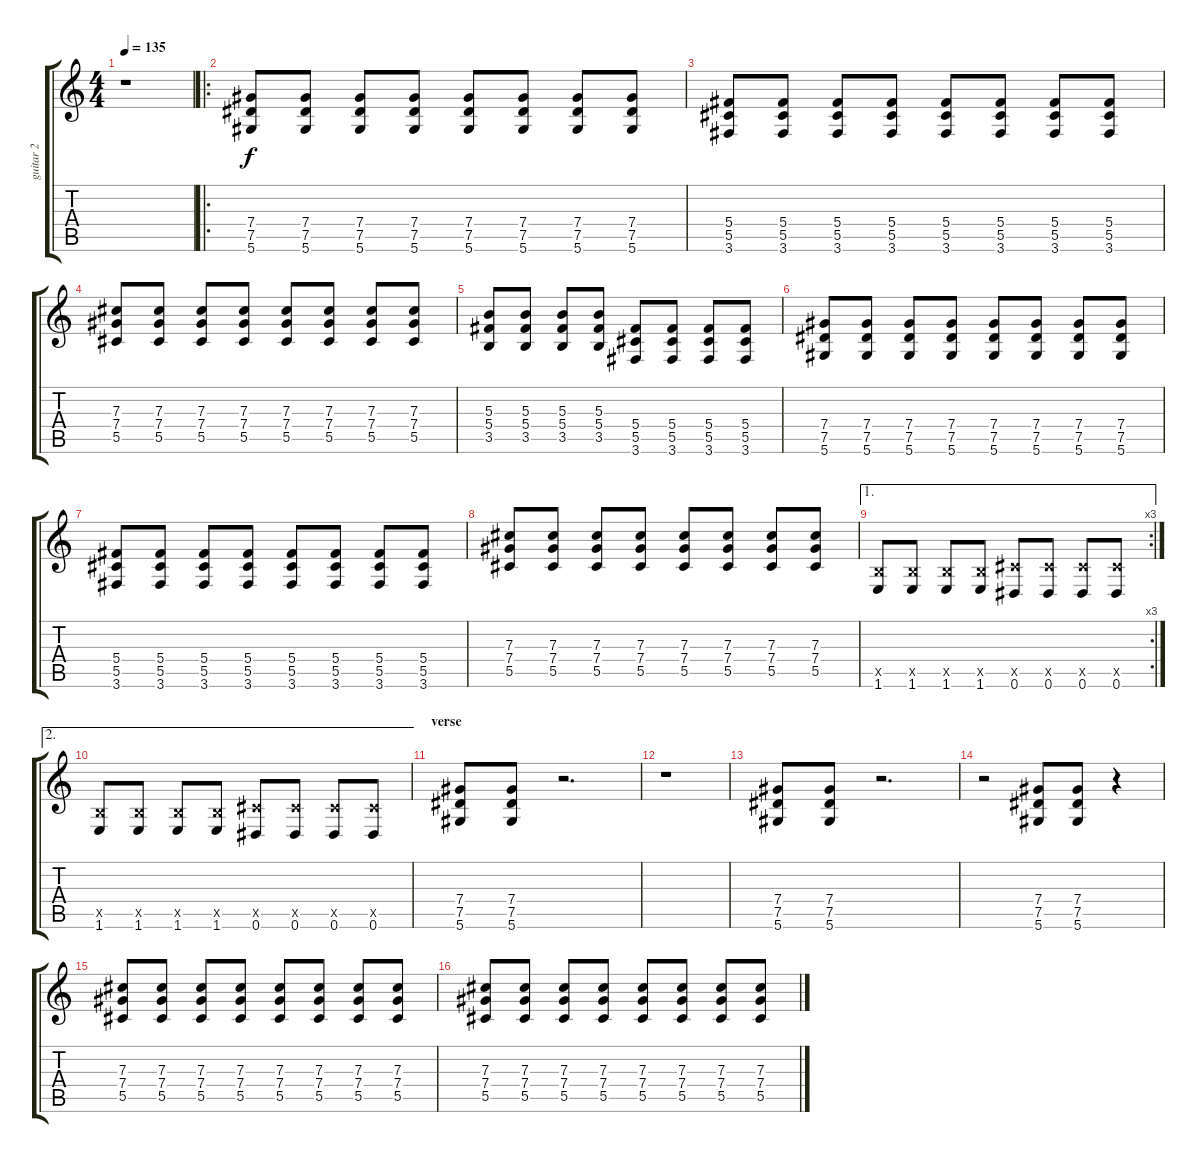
\track ("guitar 2" "guitar 2") {instrument distortionguitar}
\staff {score tabs}
\tuning (Eb4 Bb3 Gb3 Db3 Ab2 Eb2) {hide}
\ts (4 4)
\tempo 135
\clef g2
\ks c
r.1{dy f instrument distortionguitar} |
\ro
(7.4 7.5 5.6).8 (7.4 7.5 5.6).8 (7.4 7.5 5.6).8 (7.4 7.5 5.6).8 (7.4 7.5 5.6).8 (7.4 7.5 5.6).8 (7.4 7.5 5.6).8 (7.4 7.5 5.6).8 |
(5.4 5.5 3.6).8 (5.4 5.5 3.6).8 (5.4 5.5 3.6).8 (5.4 5.5 3.6).8 (5.4 5.5 3.6).8 (5.4 5.5 3.6).8 (5.4 5.5 3.6).8 (5.4 5.5 3.6).8 |
(7.3 7.4 5.5).8 (7.3 7.4 5.5).8 (7.3 7.4 5.5).8 (7.3 7.4 5.5).8 (7.3 7.4 5.5).8 (7.3 7.4 5.5).8 (7.3 7.4 5.5).8 (7.3 7.4 5.5).8 |
(5.3 5.4 3.5).8 (5.3 5.4 3.5).8 (5.3 5.4 3.5).8 (5.3 5.4 3.5).8 (5.4 5.5 3.6).8 (5.4 5.5 3.6).8 (5.4 5.5 3.6).8 (5.4 5.5 3.6).8 |
(7.4 7.5 5.6).8 (7.4 7.5 5.6).8 (7.4 7.5 5.6).8 (7.4 7.5 5.6).8 (7.4 7.5 5.6).8 (7.4 7.5 5.6).8 (7.4 7.5 5.6).8 (7.4 7.5 5.6).8 |
(5.4 5.5 3.6).8 (5.4 5.5 3.6).8 (5.4 5.5 3.6).8 (5.4 5.5 3.6).8 (5.4 5.5 3.6).8 (5.4 5.5 3.6).8 (5.4 5.5 3.6).8 (5.4 5.5 3.6).8 |
(7.3 7.4 5.5).8 (7.3 7.4 5.5).8 (7.3 7.4 5.5).8 (7.3 7.4 5.5).8 (7.3 7.4 5.5).8 (7.3 7.4 5.5).8 (7.3 7.4 5.5).8 (7.3 7.4 5.5).8 |
\ae 1
\rc 3
(3.5{x} 1.6).8 (3.5{x} 1.6).8 (3.5{x} 1.6).8 (3.5{x} 1.6).8 (5.5{x} 0.6).8 (5.5{x} 0.6).8 (5.5{x} 0.6).8 (5.5{x} 0.6).8 |
\ae 2
(3.5{x} 1.6).8 (3.5{x} 1.6).8 (3.5{x} 1.6).8 (3.5{x} 1.6).8 (5.5{x} 0.6).8 (5.5{x} 0.6).8 (5.5{x} 0.6).8 (5.5{x} 0.6).8 |
\section ("" "verse")
(7.4 7.5 5.6).8 (7.4 7.5 5.6).8 r.2{d} |
r.1 |
(7.4 7.5 5.6).8 (7.4 7.5 5.6).8 r.2{d} |
r.2 (7.4 7.5 5.6).8 (7.4 7.5 5.6).8 r.4 |
(7.3 7.4 5.5).8 (7.3 7.4 5.5).8 (7.3 7.4 5.5).8 (7.3 7.4 5.5).8 (7.3 7.4 5.5).8 (7.3 7.4 5.5).8 (7.3 7.4 5.5).8 (7.3 7.4 5.5).8 |
(7.3 7.4 5.5).8 (7.3 7.4 5.5).8 (7.3 7.4 5.5).8 (7.3 7.4 5.5).8 (7.3 7.4 5.5).8 (7.3 7.4 5.5).8 (7.3 7.4 5.5).8 (7.3 7.4 5.5).8
